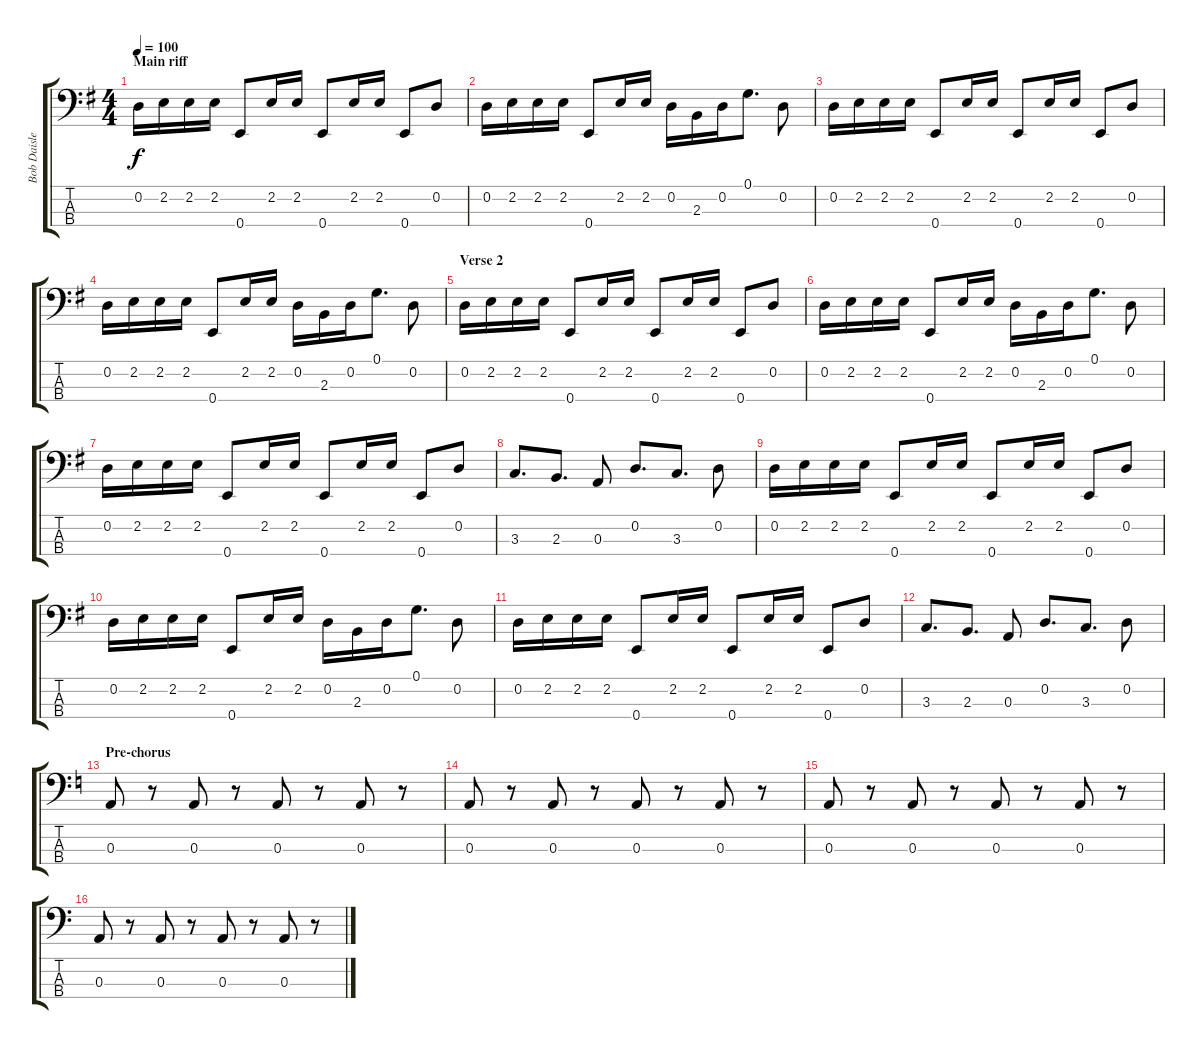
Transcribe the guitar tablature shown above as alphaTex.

\track ("Bob Daisley" "Bob Daisle") {instrument electricbassfinger}
\staff {score tabs}
\tuning (G2 D2 A1 E1) {hide}
\ts (4 4)
\section ("" "Main riff")
\tempo 100
\clef f4
\ks eminor
0.2.16{dy f} 2.2.16 2.2.16 2.2.16 0.4.8 2.2.16 2.2.16 0.4.8 2.2.16 2.2.16 0.4.8 0.2.8 |
0.2.16 2.2.16 2.2.16 2.2.16 0.4.8 2.2.16 2.2.16 0.2.16 2.3.16 0.2.16 0.1.8{d} 0.2.8 |
0.2.16 2.2.16 2.2.16 2.2.16 0.4.8 2.2.16 2.2.16 0.4.8 2.2.16 2.2.16 0.4.8 0.2.8 |
0.2.16 2.2.16 2.2.16 2.2.16 0.4.8 2.2.16 2.2.16 0.2.16 2.3.16 0.2.16 0.1.8{d} 0.2.8 |
\section ("" "Verse 2")
0.2.16 2.2.16 2.2.16 2.2.16 0.4.8 2.2.16 2.2.16 0.4.8 2.2.16 2.2.16 0.4.8 0.2.8 |
0.2.16 2.2.16 2.2.16 2.2.16 0.4.8 2.2.16 2.2.16 0.2.16 2.3.16 0.2.16 0.1.8{d} 0.2.8 |
0.2.16 2.2.16 2.2.16 2.2.16 0.4.8 2.2.16 2.2.16 0.4.8 2.2.16 2.2.16 0.4.8 0.2.8 |
3.3.8{d} 2.3.8{d} 0.3.8 0.2.8{d} 3.3.8{d} 0.2.8 |
0.2.16 2.2.16 2.2.16 2.2.16 0.4.8 2.2.16 2.2.16 0.4.8 2.2.16 2.2.16 0.4.8 0.2.8 |
0.2.16 2.2.16 2.2.16 2.2.16 0.4.8 2.2.16 2.2.16 0.2.16 2.3.16 0.2.16 0.1.8{d} 0.2.8 |
0.2.16 2.2.16 2.2.16 2.2.16 0.4.8 2.2.16 2.2.16 0.4.8 2.2.16 2.2.16 0.4.8 0.2.8 |
3.3.8{d} 2.3.8{d} 0.3.8 0.2.8{d} 3.3.8{d} 0.2.8 |
\section ("" "Pre-chorus")
\ks aminor
0.3.8 r.8 0.3.8 r.8 0.3.8 r.8 0.3.8 r.8 |
0.3.8 r.8 0.3.8 r.8 0.3.8 r.8 0.3.8 r.8 |
0.3.8 r.8 0.3.8 r.8 0.3.8 r.8 0.3.8 r.8 |
0.3.8 r.8 0.3.8 r.8 0.3.8 r.8 0.3.8 r.8
